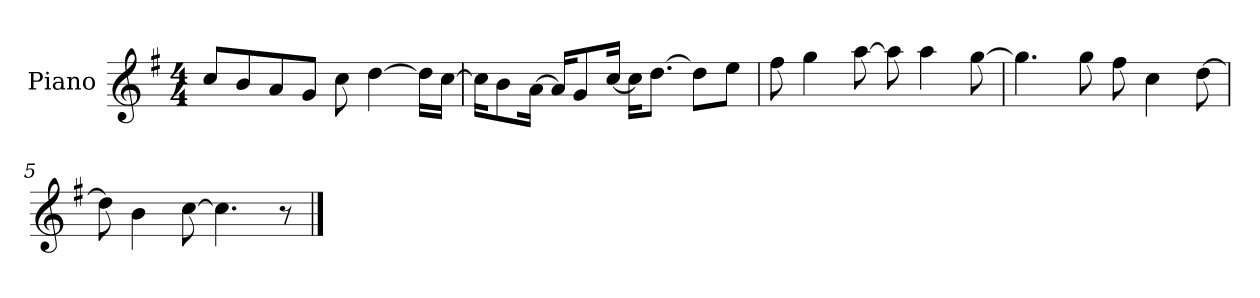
**kern
*part1
*staff1
*I"Piano
*I'P-no
*clefG2
*k[f#]
*M4/4
*MM90
=1
8cc/L
8b/
8a/
8g/J
8cc\
[4dd\
16dd\LL]
[16cc\JJ
=2
16cc\KL]
8b\
[16a\Jk
16a/KL]
8g/
[16cc/Jk
16cc\KL]
[8.dd\J
8dd\L]
8ee\J
=3
8ff#\
4gg\
[8aa\
8aa\]
4aa\
[8gg\
=4
4.gg\]
8gg\
8ff#\
4cc\
[8dd\
=5
8dd\]
4b\
[8cc\
4.cc\]
8r
==
*-
